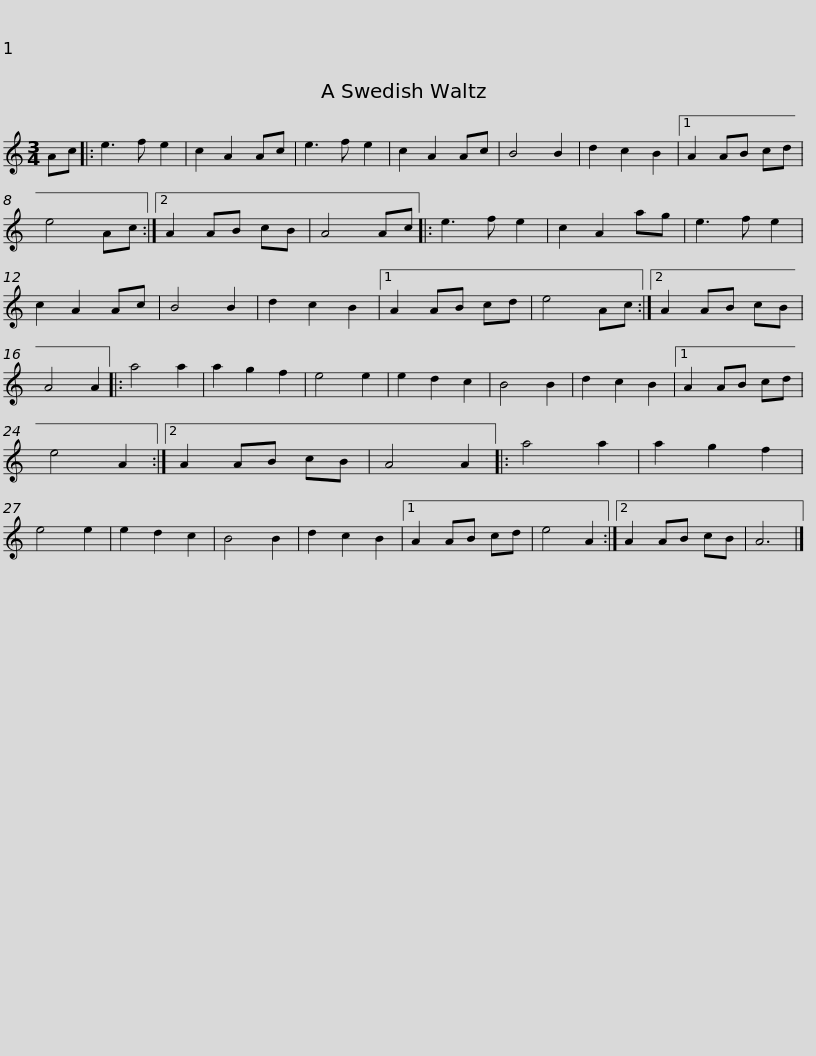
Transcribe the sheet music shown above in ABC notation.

X:1
L:1/8
M:3/4
I:linebreak $
K:C
V:1 treble
V:1
 Ac |: e3 f e2 | c2 A2 Ac | e3 f e2 | c2 A2 Ac | %5
 B4 B2 | d2 c2 B2 |1 A2 AB cd | e4 Ac :|2 A2 AB cB | %10
 A4 Ac |:$ e3 f e2 | c2 A2 ag | e3 f e2 | c2 A2 Ac | %15
 B4 B2 | d2 c2 B2 |1 A2 AB cd | e4 Ac :|2 A2 AB cB | %20
 A4 A2 |: a4 a2 |$ a2 g2 f2 | e4 e2 | e2 d2 c2 | %25
 B4 B2 | d2 c2 B2 |1 A2 AB cd | e4 A2 :|2 A2 AB cB | %30
 A4 A2 |: a4 a2 | a2 g2 f2 | e4 e2 | e2 d2 c2 |$ %35
 B4 B2 | d2 c2 B2 |1 A2 AB cd | e4 A2 :|2 A2 AB cB | %40
 A6 |] %41
